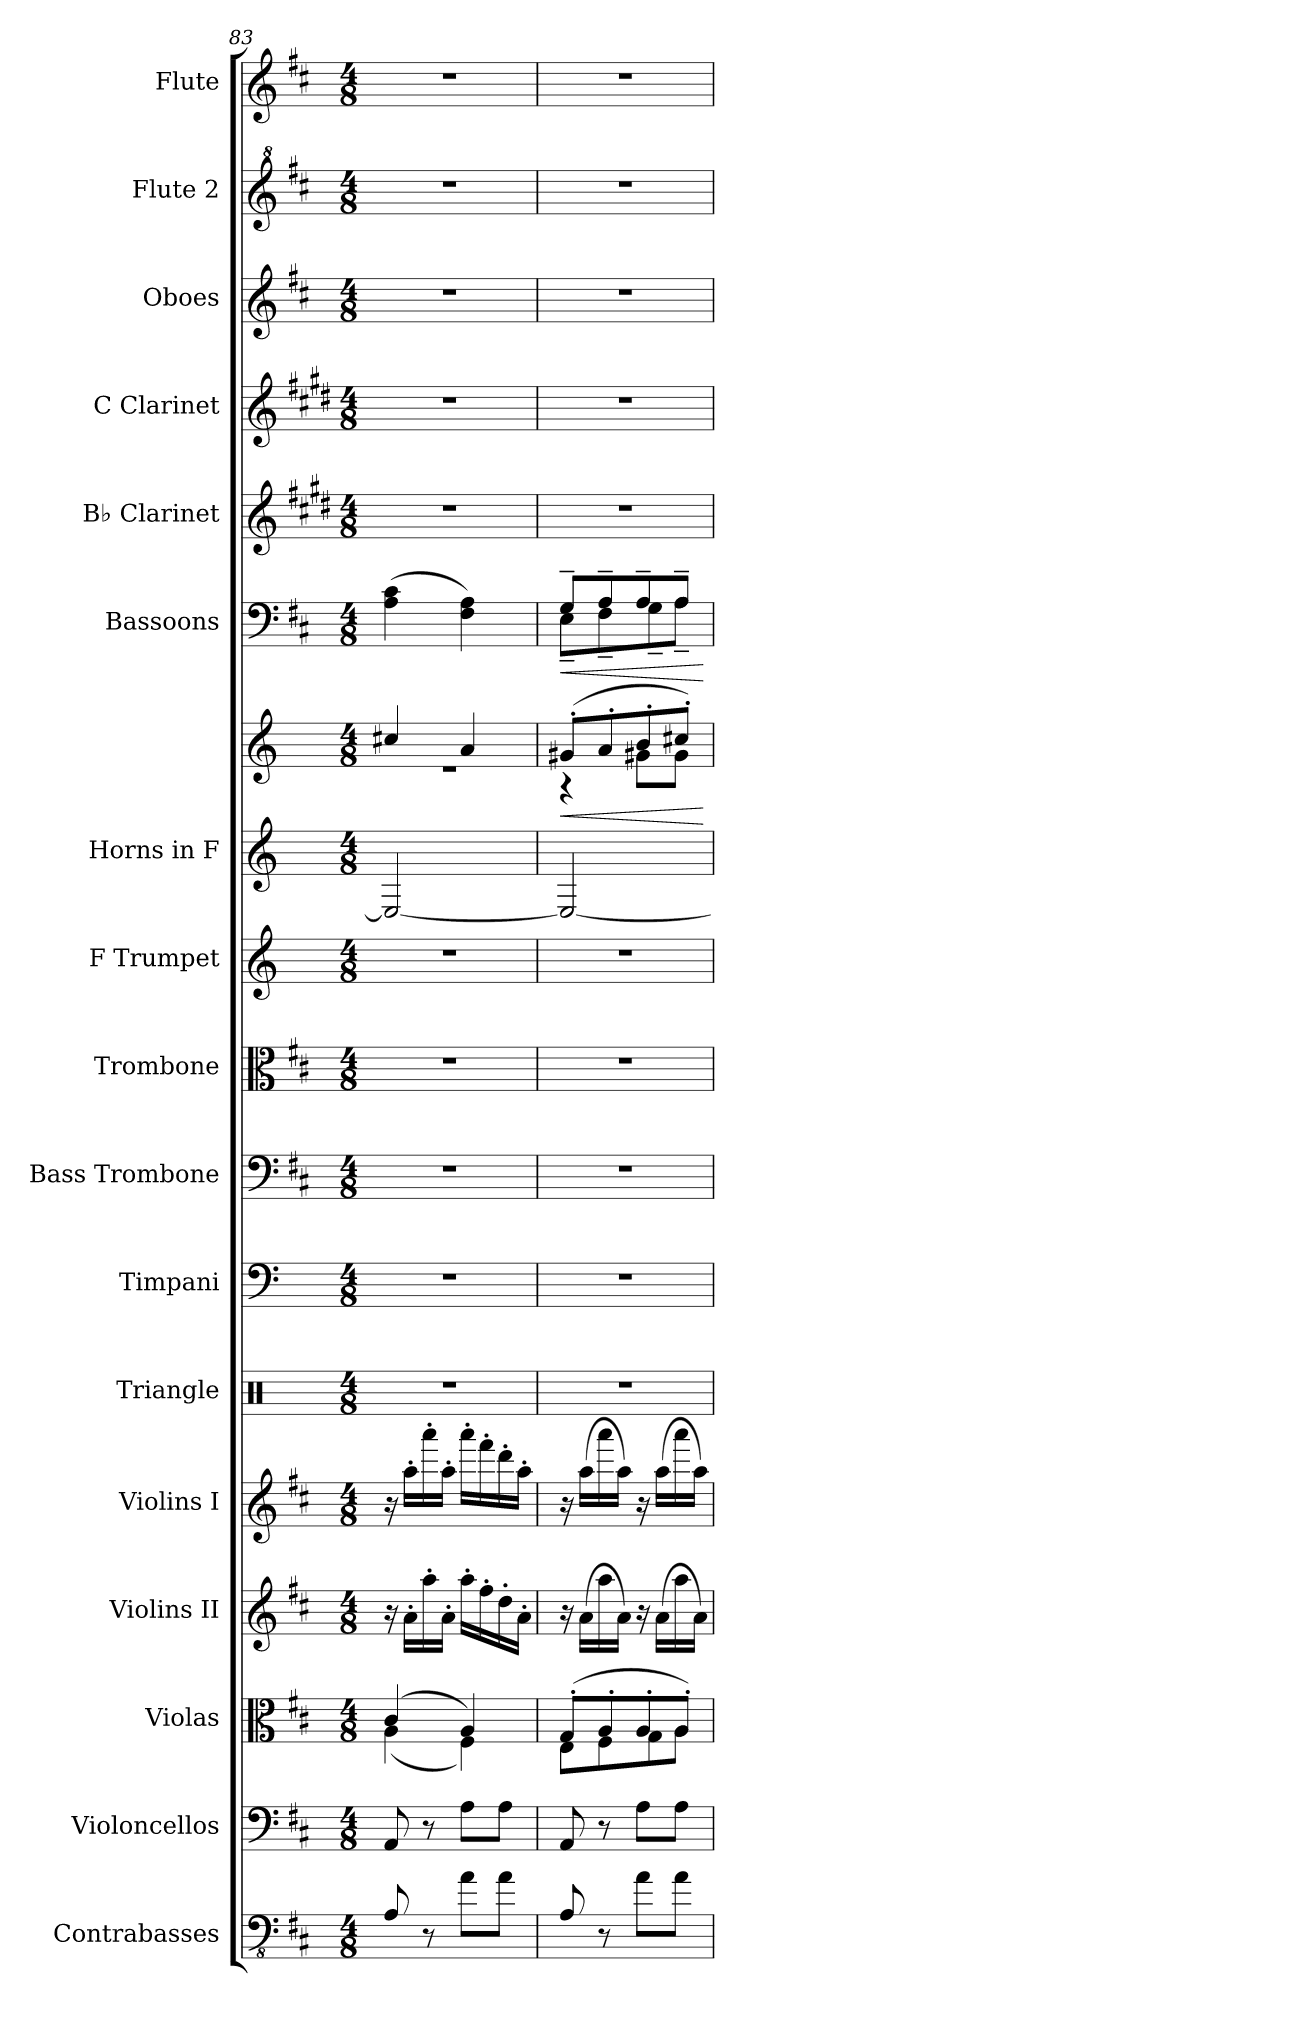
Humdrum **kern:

**kern	**kern	**kern	**kern	**kern	**kern	**kern	**kern	**kern	**kern	**kern	**kern	**dynam	**kern	**dynam	**kern	**kern	**kern	**kern	**kern
*part17	*part16	*part15	*part14	*part13	*part12	*part11	*part10	*part9	*part8	*part7	*part7	*part7	*part6	*part6	*part5	*part4	*part3	*part2	*part1
*staff18	*staff17	*staff16	*staff15	*staff14	*staff13	*staff12	*staff11	*staff10	*staff9	*staff8	*staff7	*staff7/8	*staff6	*staff6	*staff5	*staff4	*staff3	*staff2	*staff1
*I"Contrabasses	*I"Violoncellos	*I"Violas	*I"Violins II	*I"Violins I	*I"Triangle	*I"Timpani	*I"Bass Trombone	*I"Trombone	*I"F Trumpet	*I"Horns in F	*	*	*I"Bassoons	*	*I"B♭ Clarinet	*I"C Clarinet	*I"Oboes	*I"Flute 2	*I"Flute
*I'Cb.	*I'Vc.	*I'Vla.	*I'Vln. II	*I'Vln. I	*I'Trgl.	*I'Timp.	*I'B. Tbn.	*I'Tbn.	*I'F Tpt.	*	*	*	*I'Bsn.	*	*I'B♭ Cl.	*I'C Cl.	*I'Ob.	*I'Fl. 2	*I'Fl. 2
*clefFv4	*clefF4	*clefC3	*clefG2	*clefG2	*clefX	*clefF4	*clefF4	*clefC3	*clefG2	*clefG2	*clefG2	*	*clefF4	*	*clefG2	*clefG2	*clefG2	*clefG^2	*clefG2
*ITrd7c12	*	*	*	*	*	*	*	*	*ITrd-3c-5	*ITrd4c7	*ITrd4c7	*	*	*	*ITrd1c2	*ITrd1c2	*	*	*
*k[f#c#]	*k[f#c#]	*k[f#c#]	*k[f#c#]	*k[f#c#]	*k[]	*k[]	*k[f#c#]	*k[f#c#]	*k[b-]	*k[b-]	*k[b-]	*	*k[f#c#]	*	*k[f#c#]	*k[f#c#]	*k[f#c#]	*k[f#c#]	*k[f#c#]
*M4/8	*M4/8	*M4/8	*M4/8	*M4/8	*M4/8	*M4/8	*M4/8	*M4/8	*M4/8	*M4/8	*M4/8	*	*M4/8	*	*M4/8	*M4/8	*M4/8	*M4/8	*M4/8
=83	=83	=83	=83	=83	=83	=83	=83	=83	=83	=83	=83	=83	=83	=83	=83	=83	=83	=83	=83
*	*	*^	*	*	*	*	*	*	*	*	*^	*	*	*	*	*	*	*	*
8AAA/	8AA/	(>4c#/	(<4A\	16r	16r	2r	2r	2r	2r	2r	2AA/_	4f#X/	2r	.	(>4A\ 4c#\	.	2r	2r	2r	2r	2r
.	.	.	.	16a'\LL	16aa'\LL	.	.	.	.	.	.	.	.	.	.	.	.	.	.	.	.
8r	8r	.	.	16aa'\	16aaa'\	.	.	.	.	.	.	.	.	.	.	.	.	.	.	.	.
.	.	.	.	16a'\JJ	16aa'\JJ	.	.	.	.	.	.	.	.	.	.	.	.	.	.	.	.
8AA\L	8A\L	4A/)	4F#\)	16aa'\LL	16aaa'\LL	.	.	.	.	.	.	4d/	.	.	4F#\ 4A\)	.	.	.	.	.	.
.	.	.	.	16ff#'\	16fff#'\	.	.	.	.	.	.	.	.	.	.	.	.	.	.	.	.
8AA\J	8A\J	.	.	16dd'\	16ddd'\	.	.	.	.	.	.	.	.	.	.	.	.	.	.	.	.
.	.	.	.	16a'\JJ	16aa'\JJ	.	.	.	.	.	.	.	.	.	.	.	.	.	.	.	.
=84	=84	=84	=84	=84	=84	=84	=84	=84	=84	=84	=84	=84	=84	=84	=84	=84	=84	=84	=84	=84	=84
!	!	!	!	!	!	!	!	!	!	!	!	!	!	!LO:HP:b	!	!LO:HP:b	!	!	!	!	!
*	*	*	*	*	*	*	*	*	*	*	*	*	*	*	*^	*	*	*	*	*	*
8AAA/	8AA/	(>8G'/L	8E\L	16r	16r	2r	2r	2r	2r	2r	2AA/_	(>8c#X'/L	4r	<	8G~/L	8E~\L	<	2r	2r	2r	2r	2r
.	.	.	.	(>16a\LL	(>16aa\LL	.	.	.	.	.	.	.	.	.	.	.	.	.	.	.	.	.
8r	8r	8A'/	8F#\	16aa\	16aaa\	.	.	.	.	.	.	8d'/	.	.	8A~/	8F#~\	.	.	.	.	.	.
.	.	.	.	16a\JJ)	16aa\JJ)	.	.	.	.	.	.	.	.	.	.	.	.	.	.	.	.	.
8AA\L	8A\L	8A'/	8G\	16r	16r	.	.	.	.	.	.	8e'/	8c#X\L	.	8A~/	8G~\	.	.	.	.	.	.
.	.	.	.	(>16a\LL	(>16aa\LL	.	.	.	.	.	.	.	.	.	.	.	.	.	.	.	.	.
8AA\J	8A\J	8A'/J)	8A\J	16aa\	16aaa\	.	.	.	.	.	.	8f#X'/J)	8c#\J	.	8A~/J	8A~\J	.	.	.	.	.	.
.	.	.	.	16a\JJ)	16aa\JJ)	.	.	.	.	.	.	.	.	.	.	.	.	.	.	.	.	.
*	*	*	*	*	*	*	*	*	*	*	*	*v	*v	*	*	*	*	*	*	*	*	*
*	*	*v	*v	*	*	*	*	*	*	*	*	*	*	*v	*v	*	*	*	*	*	*
.	.	.	.	.	.	.	.	.	.	.	.	[	.	[	.	.	.	.	.
=	=	=	=	=	=	=	=	=	=	=	=	=	=	=	=	=	=	=	=
*-	*-	*-	*-	*-	*-	*-	*-	*-	*-	*-	*-	*-	*-	*-	*-	*-	*-	*-	*-
